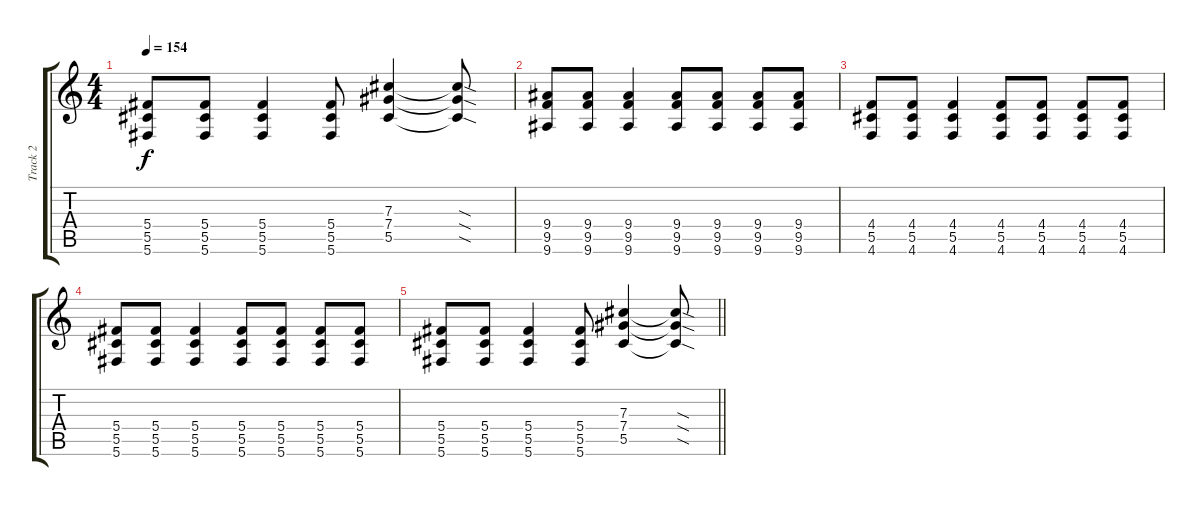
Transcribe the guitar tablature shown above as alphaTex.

\track ("Track 2" "Track 2") {instrument overdrivenguitar}
\staff {score tabs}
\tuning (Eb4 Bb3 Gb3 Db3 Ab2 Db2) {hide}
\ts (4 4)
\tempo 154
\clef g2
\ks c
(5.4 5.5 5.6).8{dy f} (5.4 5.5 5.6).8 (5.4 5.5 5.6).4 (5.4 5.5 5.6).8 (7.3 7.4 5.5).4 (7.3{sod t} 7.4{sod t} 5.5{sod t}).8 |
(9.4 9.5 9.6).8 (9.4 9.5 9.6).8 (9.4 9.5 9.6).4 (9.4 9.5 9.6).8 (9.4 9.5 9.6).8 (9.4 9.5 9.6).8 (9.4 9.5 9.6).8 |
(4.4 5.5 4.6).8 (4.4 5.5 4.6).8 (4.4 5.5 4.6).4 (4.4 5.5 4.6).8 (4.4 5.5 4.6).8 (4.4 5.5 4.6).8 (4.4 5.5 4.6).8 |
(5.4 5.5 5.6).8 (5.4 5.5 5.6).8 (5.4 5.5 5.6).4 (5.4 5.5 5.6).8 (5.4 5.5 5.6).8 (5.4 5.5 5.6).8 (5.4 5.5 5.6).8 |
\barLineRight lightlight
(5.4 5.5 5.6).8 (5.4 5.5 5.6).8 (5.4 5.5 5.6).4 (5.4 5.5 5.6).8 (7.3 7.4 5.5).4 (7.3{sod t} 7.4{sod t} 5.5{sod t}).8
